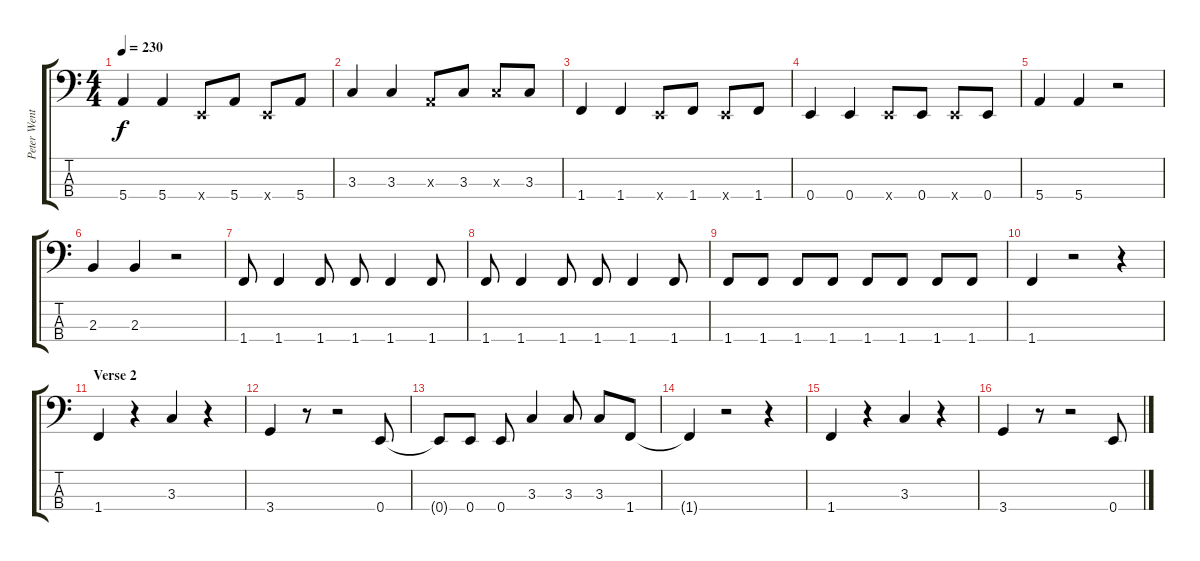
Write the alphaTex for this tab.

\track ("Peter Wentz (Bass)" "Peter Went") {instrument electricbasspick}
\staff {score tabs}
\tuning (G2 D2 A1 E1) {hide}
\ts (4 4)
\tempo 230
\clef f4
\ks c
5.4.4{dy f} 5.4.4 0.4{x}.8 5.4.8 0.4{x}.8 5.4.8 |
3.3.4 3.3.4 0.3{x}.8 3.3.8 3.3{x}.8 3.3.8 |
1.4.4 1.4.4 0.4{x}.8 1.4.8 0.4{x}.8 1.4.8 |
0.4.4 0.4.4 0.4{x}.8 0.4.8 0.4{x}.8 0.4.8 |
5.4.4 5.4.4 r.2 |
2.3.4 2.3.4 r.2 |
1.4.8 1.4.4 1.4.8 1.4.8 1.4.4 1.4.8 |
1.4.8 1.4.4 1.4.8 1.4.8 1.4.4 1.4.8 |
1.4.8 1.4.8 1.4.8 1.4.8 1.4.8 1.4.8 1.4.8 1.4.8 |
1.4.4 r.2 r.4 |
\section ("" "Verse 2")
1.4.4 r.4 3.3.4 r.4 |
3.4.4 r.8 r.2 0.4.8 |
0.4{t}.8 0.4.8 0.4.8 3.3.4 3.3.8 3.3.8 1.4.8 |
1.4{t}.4 r.2 r.4 |
1.4.4 r.4 3.3.4 r.4 |
3.4.4 r.8 r.2 0.4.8
